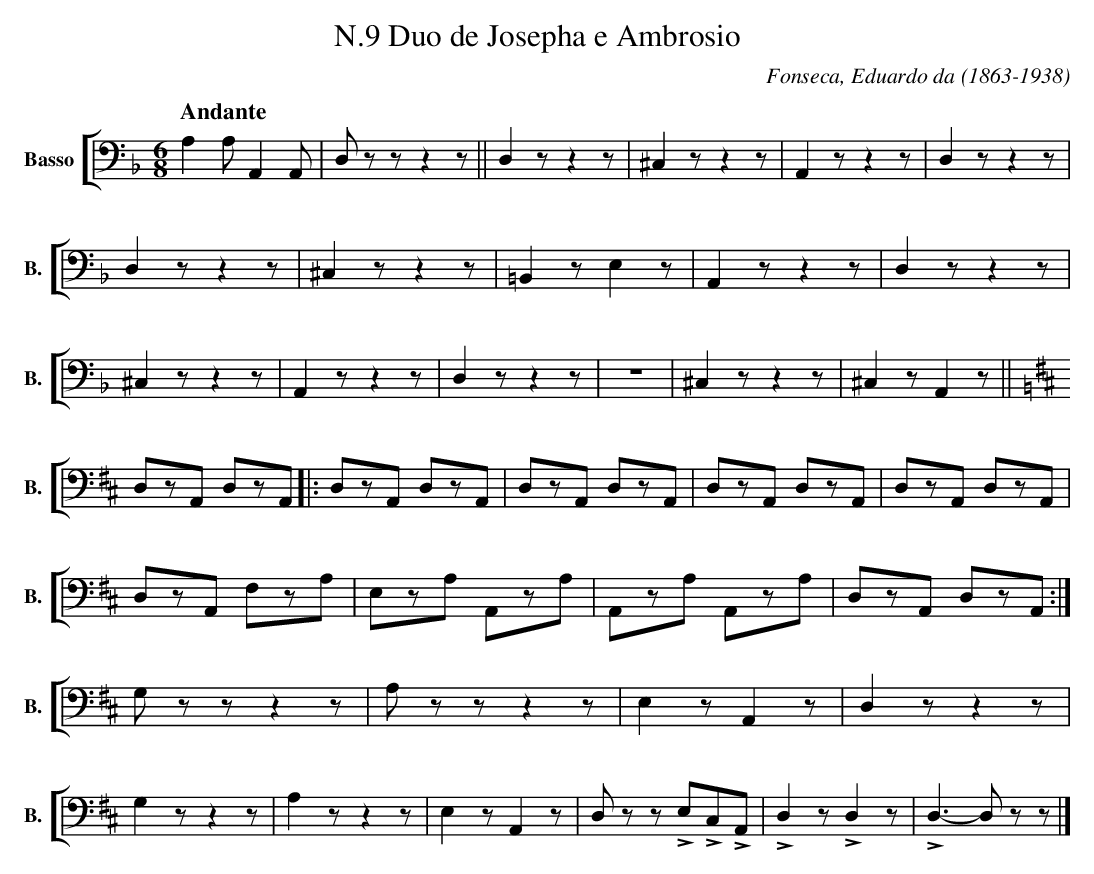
X:1
T:N.9 Duo de Josepha e Ambrosio
C:Fonseca, Eduardo da (1863-1938)
M:6/8
L:1/8
K:F
V: 6 clef=bass name="Basso" sname="B."
%%staves [ 6 ]
   [Q:"Andante"] A,2A, A,,2A,, | D,zz z2z || D,2z z2z | ^C,2z z2z | A,,2z z2z | D,2z z2z | D,2z z2z |  ^C,2z z2z | \
   =B,,2zE,2z | A,,2zz2z|D,2zz2z| ^C,2z z2z | A,,2z z2z | D,2z z2z | z6|  ^C,2z z2z |  ^C,2z A,,2z || \
   [K:D] D,zA,, D,zA,, |: D,zA,, D,zA,, | D,zA,, D,zA,, | D,zA,, D,zA,, | D,zA,, D,zA,, | D,zA,, F,zA, | \
   E,zA, A,,zA, | A,,zA, A,,zA, | D,zA,, D,zA,, :| \
   G,zzz2z | A,zzz2z | E,2zA,,2z | D,2zz2z | G,2zz2z | A,2zz2z | E,2zA,,2z | D,zz !>!E,!>!C,!>!A,, | \
   !>!D,2z !>!D,2z | !>!D,3- D, zz |] \
